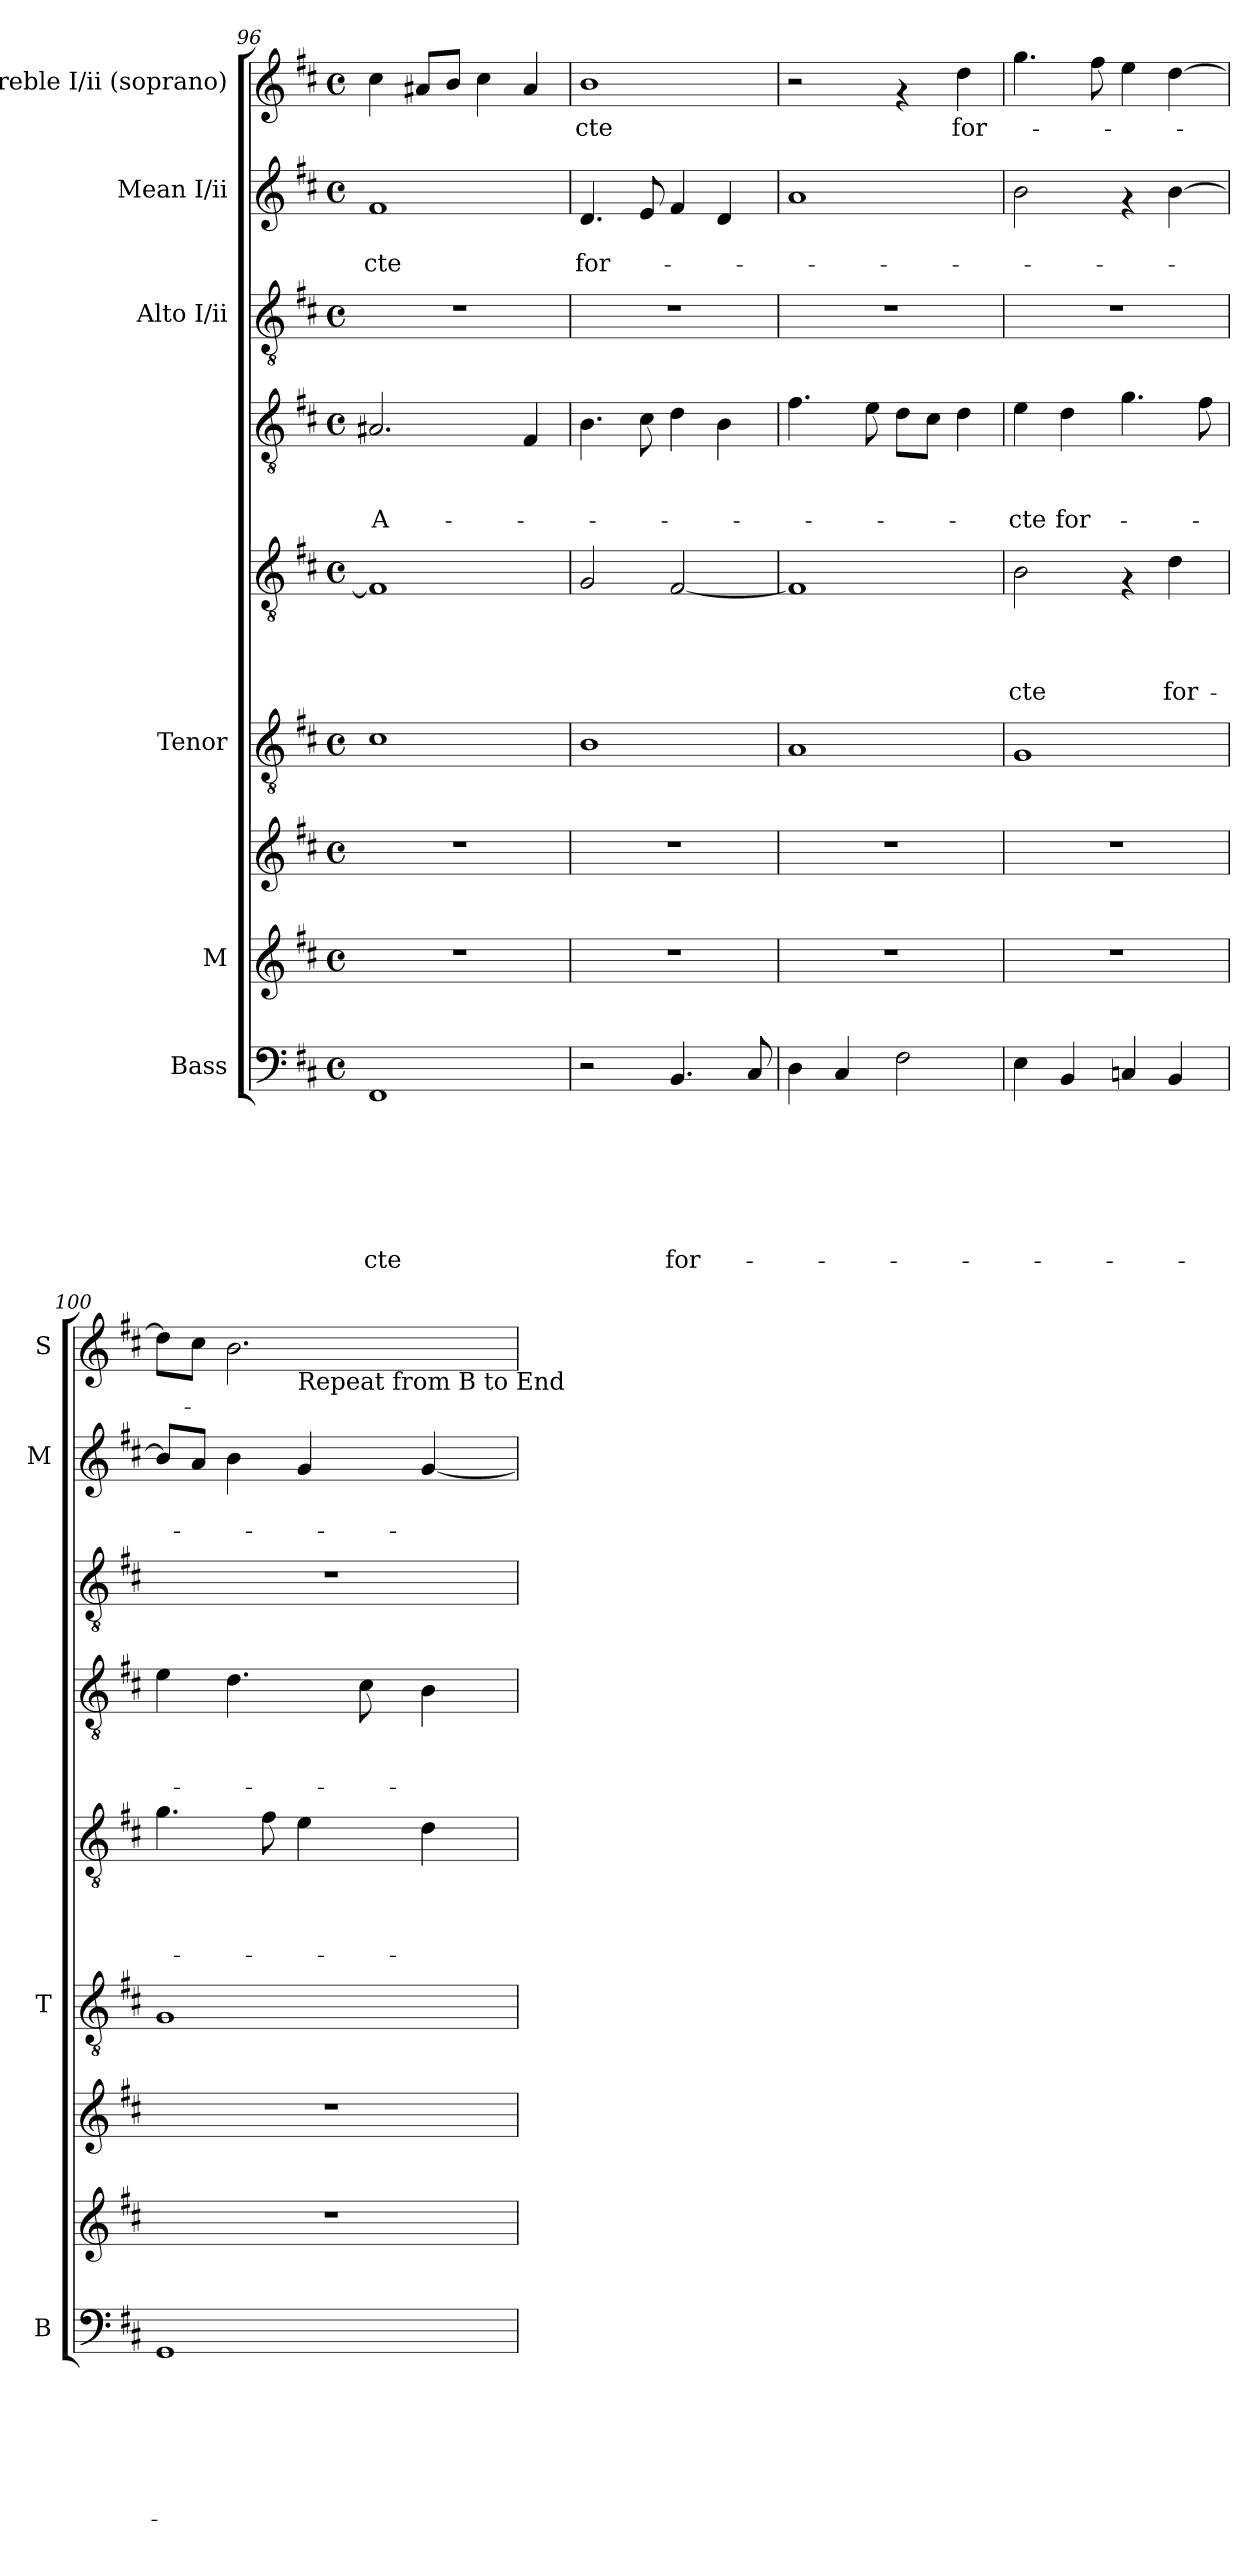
**kern	**text	**text	**text	**text	**text	**text	**text	**kern	**kern	**kern	**kern	**text	**text	**text	**text	**kern	**text	**text	**text	**kern	**kern	**text	**text	**kern	**text
*part8	*part8	*part8	*part8	*part8	*part8	*part8	*part8	*part7	*part7	*part6	*part5	*part5	*part5	*part5	*part5	*part4	*part4	*part4	*part4	*part3	*part2	*part2	*part2	*part1	*part1
*staff9	*staff9	*staff9	*staff9	*staff9	*staff9	*staff9	*staff9	*staff8	*staff7	*staff6	*staff5	*staff5	*staff5	*staff5	*staff5	*staff4	*staff4	*staff4	*staff4	*staff3	*staff2	*staff2	*staff2	*staff1	*staff1
*I"Bass	*	*	*	*	*	*	*	*I"M	*	*I"Tenor	*	*	*	*	*	*	*	*	*	*I"Alto I/ii	*I"Mean I/ii	*	*	*I"Treble I/ii (soprano)	*
*I'B	*	*	*	*	*	*	*	*	*	*I'T	*	*	*	*	*	*	*	*	*	*	*I'M	*	*	*I'S	*
!!LO:PB:g=z
*clefF4	*	*	*	*	*	*	*	*clefG2	*clefG2	*clefGv2	*clefGv2	*	*	*	*	*clefGv2	*	*	*	*clefGv2	*clefG2	*	*	*clefG2	*
*k[f#c#]	*	*	*	*	*	*	*	*k[f#c#]	*k[f#c#]	*k[f#c#]	*k[f#c#]	*	*	*	*	*k[f#c#]	*	*	*	*k[f#c#]	*k[f#c#]	*	*	*k[f#c#]	*
*D:	*	*	*	*	*	*	*	*D:	*D:	*D:	*D:	*	*	*	*	*D:	*	*	*	*D:	*D:	*	*	*D:	*
*M4/4	*	*	*	*	*	*	*	*M4/4	*M4/4	*M4/4	*M4/4	*	*	*	*	*M4/4	*	*	*	*M4/4	*M4/4	*	*	*M4/4	*
*met(c)	*	*	*	*	*	*	*	*met(c)	*met(c)	*met(c)	*met(c)	*	*	*	*	*met(c)	*	*	*	*met(c)	*met(c)	*	*	*met(c)	*
=96	=96	=96	=96	=96	=96	=96	=96	=96	=96	=96	=96	=96	=96	=96	=96	=96	=96	=96	=96	=96	=96	=96	=96	=96	=96
!	!	!	!	!	!	!	!LO:LY:b	!	!	!	!	!	!	!	!	!	!	!	!LO:LY:b:rj	!	!	!	!LO:LY:b	!	!
1FF#	.	.	.	.	.	.	-cte	1r	1r	1c#	1F#]	.	.	.	.	2.A#X/	.	.	-A-	1r	1f#	.	-cte	4cc#\	.
.	.	.	.	.	.	.	.	.	.	.	.	.	.	.	.	.	.	.	.	.	.	.	.	8a#X/L	.
.	.	.	.	.	.	.	.	.	.	.	.	.	.	.	.	.	.	.	.	.	.	.	.	8b/J	.
.	.	.	.	.	.	.	.	.	.	.	.	.	.	.	.	.	.	.	.	.	.	.	.	4cc#\	.
.	.	.	.	.	.	.	.	.	.	.	.	.	.	.	.	4F#/	.	.	.	.	.	.	.	4a#/	.
=97	=97	=97	=97	=97	=97	=97	=97	=97	=97	=97	=97	=97	=97	=97	=97	=97	=97	=97	=97	=97	=97	=97	=97	=97	=97
!	!	!	!	!	!	!	!	!	!	!	!	!	!	!	!	!	!	!	!	!	!	!	!LO:LY:b	!	!LO:LY:b
2r	.	.	.	.	.	.	.	1r	1r	1B	2G/	.	.	.	.	4.B\	.	.	.	1r	4.d/	.	for-	1b	-cte
.	.	.	.	.	.	.	.	.	.	.	.	.	.	.	.	8c#\	.	.	.	.	8e/	.	.	.	.
!	!	!	!	!	!	!	!LO:LY:b	!	!	!	!	!	!	!	!	!	!	!	!	!	!	!	!	!	!
4.BB/	.	.	.	.	.	.	for-	.	.	.	[<2F#/	.	.	.	.	4d\	.	.	.	.	4f#/	.	.	.	.
.	.	.	.	.	.	.	.	.	.	.	.	.	.	.	.	4B\	.	.	.	.	4d/	.	.	.	.
8C#/	.	.	.	.	.	.	.	.	.	.	.	.	.	.	.	.	.	.	.	.	.	.	.	.	.
=98	=98	=98	=98	=98	=98	=98	=98	=98	=98	=98	=98	=98	=98	=98	=98	=98	=98	=98	=98	=98	=98	=98	=98	=98	=98
4D\	.	.	.	.	.	.	.	1r	1r	1A	1F#]	.	.	.	.	4.f#\	.	.	.	1r	1a	.	.	2r	.
4C#/	.	.	.	.	.	.	.	.	.	.	.	.	.	.	.	.	.	.	.	.	.	.	.	.	.
.	.	.	.	.	.	.	.	.	.	.	.	.	.	.	.	8e\	.	.	.	.	.	.	.	.	.
2F#\	.	.	.	.	.	.	.	.	.	.	.	.	.	.	.	8d\L	.	.	.	.	.	.	.	4rf	.
.	.	.	.	.	.	.	.	.	.	.	.	.	.	.	.	8c#\J	.	.	.	.	.	.	.	.	.
!	!	!	!	!	!	!	!	!	!	!	!	!	!	!	!	!	!	!	!	!	!	!	!	!	!LO:LY:b
.	.	.	.	.	.	.	.	.	.	.	.	.	.	.	.	4d\	.	.	.	.	.	.	.	4dd\	for-
=99	=99	=99	=99	=99	=99	=99	=99	=99	=99	=99	=99	=99	=99	=99	=99	=99	=99	=99	=99	=99	=99	=99	=99	=99	=99
!	!	!	!	!	!	!	!	!	!	!	!	!	!	!	!LO:LY:b	!	!	!	!LO:LY:b:rj	!	!	!	!	!	!
4E\	.	.	.	.	.	.	.	1r	1r	1G	2B\	.	.	.	-cte	4e\	.	.	-cte	1r	2b\	.	.	4.gg\	.
!	!	!	!	!	!	!	!	!	!	!	!	!	!	!	!	!	!	!	!LO:LY:b:rj	!	!	!	!	!	!
4BB/	.	.	.	.	.	.	.	.	.	.	.	.	.	.	.	4d\	.	.	for-	.	.	.	.	.	.
.	.	.	.	.	.	.	.	.	.	.	.	.	.	.	.	.	.	.	.	.	.	.	.	8ff#\	.
4Cn/	.	.	.	.	.	.	.	.	.	.	4rF	.	.	.	.	4.g\	.	.	.	.	4rf	.	.	4ee\	.
!	!	!	!	!	!	!	!	!	!	!	!	!	!	!	!LO:LY:b	!	!	!	!	!	!	!	!	!	!
4BB/	.	.	.	.	.	.	.	.	.	.	4d\	.	.	.	for-	.	.	.	.	.	[>4b\	.	.	[>4dd\	.
.	.	.	.	.	.	.	.	.	.	.	.	.	.	.	.	8f#\	.	.	.	.	.	.	.	.	.
=100	=100	=100	=100	=100	=100	=100	=100	=100	=100	=100	=100	=100	=100	=100	=100	=100	=100	=100	=100	=100	=100	=100	=100	=100	=100
*	*	*	*	*	*	*	*	*	*	*	*	*	*	*	*	*	*	*	*	*	*	*	*	*^	*
1GG	.	.	.	.	.	.	.	1r	1r	1G	4.g\	.	.	.	.	4e\	.	.	.	1r	8b/L]	.	.	8dd\L]	2ryy	.
.	.	.	.	.	.	.	.	.	.	.	.	.	.	.	.	.	.	.	.	.	8a/J	.	.	8cc#\J	.	.
.	.	.	.	.	.	.	.	.	.	.	.	.	.	.	.	4.d\	.	.	.	.	4b\	.	.	2.b\	.	.
.	.	.	.	.	.	.	.	.	.	.	8f#\	.	.	.	.	.	.	.	.	.	.	.	.	.	.	.
!	!	!	!	!	!	!	!	!	!	!	!	!	!	!	!	!	!	!	!	!	!	!	!	!	!LO:TX:b:t=Repeat from B to End	!
.	.	.	.	.	.	.	.	.	.	.	4e\	.	.	.	.	.	.	.	.	.	4g/	.	.	.	2ryy	.
.	.	.	.	.	.	.	.	.	.	.	.	.	.	.	.	8c#\	.	.	.	.	.	.	.	.	.	.
.	.	.	.	.	.	.	.	.	.	.	4d\	.	.	.	.	4B\	.	.	.	.	[<4g/	.	.	.	.	.
*	*	*	*	*	*	*	*	*	*	*	*	*	*	*	*	*	*	*	*	*	*	*	*	*v	*v	*
=	=	=	=	=	=	=	=	=	=	=	=	=	=	=	=	=	=	=	=	=	=	=	=	=	=
*-	*-	*-	*-	*-	*-	*-	*-	*-	*-	*-	*-	*-	*-	*-	*-	*-	*-	*-	*-	*-	*-	*-	*-	*-	*-
